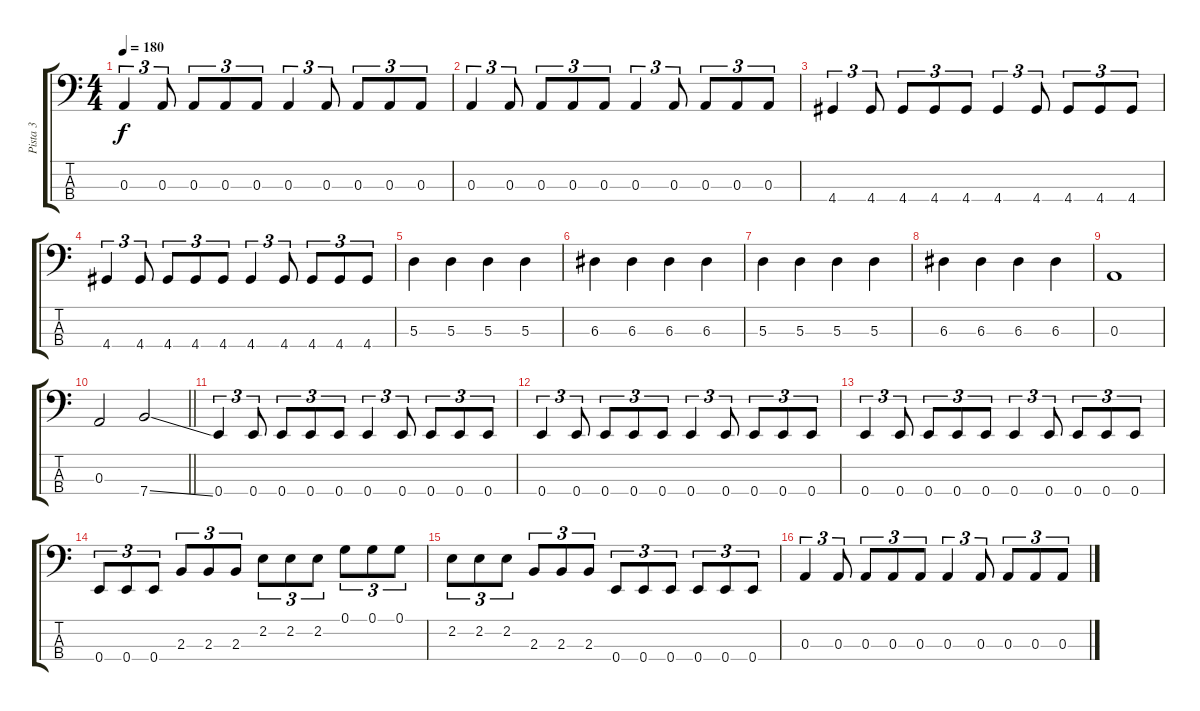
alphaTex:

\track ("Pista 3" "Pista 3") {instrument electricbassfinger}
\staff {score tabs}
\tuning (G2 D2 A1 E1) {hide}
\ts (4 4)
\tempo 180
\clef f4
\ks c
0.3.4{tu (3 2) dy f} 0.3.8{tu (3 2)} 0.3.8{tu (3 2)} 0.3.8{tu (3 2)} 0.3.8{tu (3 2)} 0.3.4{tu (3 2)} 0.3.8{tu (3 2)} 0.3.8{tu (3 2)} 0.3.8{tu (3 2)} 0.3.8{tu (3 2)} |
0.3.4{tu (3 2)} 0.3.8{tu (3 2)} 0.3.8{tu (3 2)} 0.3.8{tu (3 2)} 0.3.8{tu (3 2)} 0.3.4{tu (3 2)} 0.3.8{tu (3 2)} 0.3.8{tu (3 2)} 0.3.8{tu (3 2)} 0.3.8{tu (3 2)} |
4.4.4{tu (3 2)} 4.4.8{tu (3 2)} 4.4.8{tu (3 2)} 4.4.8{tu (3 2)} 4.4.8{tu (3 2)} 4.4.4{tu (3 2)} 4.4.8{tu (3 2)} 4.4.8{tu (3 2)} 4.4.8{tu (3 2)} 4.4.8{tu (3 2)} |
4.4.4{tu (3 2)} 4.4.8{tu (3 2)} 4.4.8{tu (3 2)} 4.4.8{tu (3 2)} 4.4.8{tu (3 2)} 4.4.4{tu (3 2)} 4.4.8{tu (3 2)} 4.4.8{tu (3 2)} 4.4.8{tu (3 2)} 4.4.8{tu (3 2)} |
5.3.4 5.3.4 5.3.4 5.3.4 |
6.3.4 6.3.4 6.3.4 6.3.4 |
5.3.4 5.3.4 5.3.4 5.3.4 |
6.3.4 6.3.4 6.3.4 6.3.4 |
0.3.1 |
\barLineRight lightlight
0.3.2 7.4{ss}.2 |
0.4.4{tu (3 2)} 0.4.8{tu (3 2)} 0.4.8{tu (3 2)} 0.4.8{tu (3 2)} 0.4.8{tu (3 2)} 0.4.4{tu (3 2)} 0.4.8{tu (3 2)} 0.4.8{tu (3 2)} 0.4.8{tu (3 2)} 0.4.8{tu (3 2)} |
0.4.4{tu (3 2)} 0.4.8{tu (3 2)} 0.4.8{tu (3 2)} 0.4.8{tu (3 2)} 0.4.8{tu (3 2)} 0.4.4{tu (3 2)} 0.4.8{tu (3 2)} 0.4.8{tu (3 2)} 0.4.8{tu (3 2)} 0.4.8{tu (3 2)} |
0.4.4{tu (3 2)} 0.4.8{tu (3 2)} 0.4.8{tu (3 2)} 0.4.8{tu (3 2)} 0.4.8{tu (3 2)} 0.4.4{tu (3 2)} 0.4.8{tu (3 2)} 0.4.8{tu (3 2)} 0.4.8{tu (3 2)} 0.4.8{tu (3 2)} |
0.4.8{tu (3 2)} 0.4.8{tu (3 2)} 0.4.8{tu (3 2)} 2.3.8{tu (3 2)} 2.3.8{tu (3 2)} 2.3.8{tu (3 2)} 2.2.8{tu (3 2)} 2.2.8{tu (3 2)} 2.2.8{tu (3 2)} 0.1.8{tu (3 2)} 0.1.8{tu (3 2)} 0.1.8{tu (3 2)} |
2.2.8{tu (3 2)} 2.2.8{tu (3 2)} 2.2.8{tu (3 2)} 2.3.8{tu (3 2)} 2.3.8{tu (3 2)} 2.3.8{tu (3 2)} 0.4.8{tu (3 2)} 0.4.8{tu (3 2)} 0.4.8{tu (3 2)} 0.4.8{tu (3 2)} 0.4.8{tu (3 2)} 0.4.8{tu (3 2)} |
0.3.4{tu (3 2)} 0.3.8{tu (3 2)} 0.3.8{tu (3 2)} 0.3.8{tu (3 2)} 0.3.8{tu (3 2)} 0.3.4{tu (3 2)} 0.3.8{tu (3 2)} 0.3.8{tu (3 2)} 0.3.8{tu (3 2)} 0.3.8{tu (3 2)}
